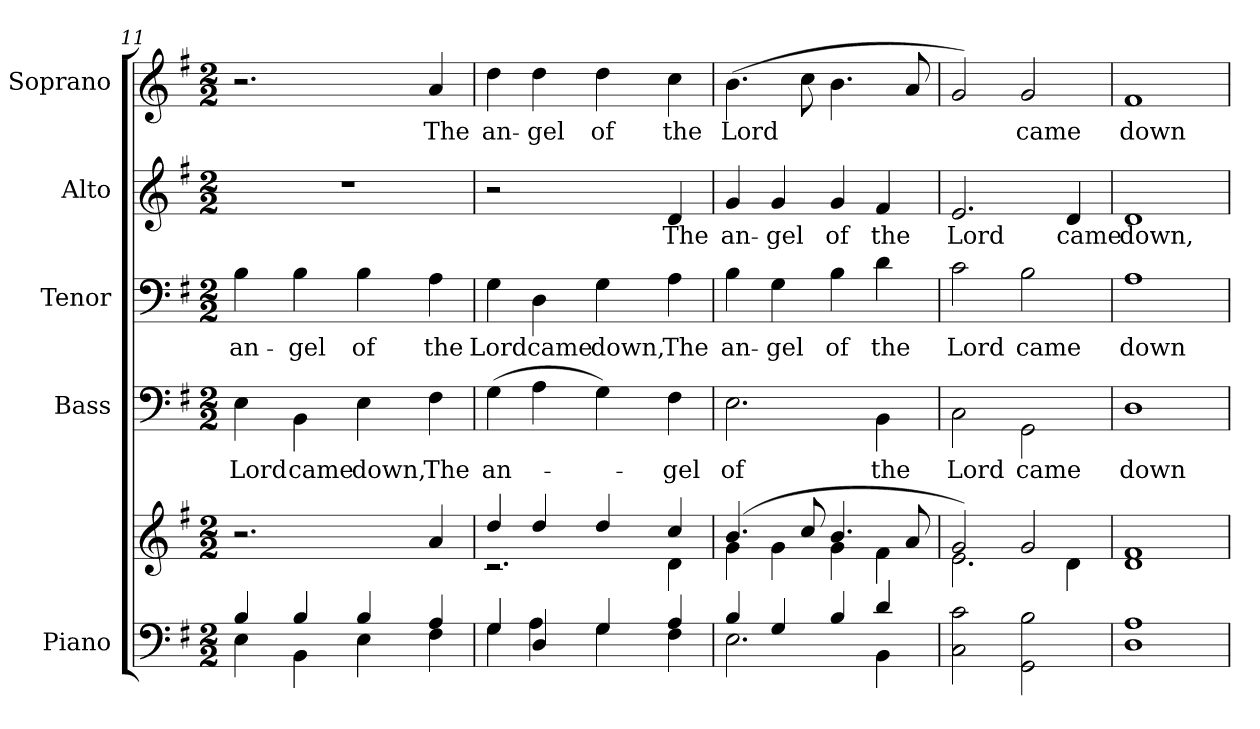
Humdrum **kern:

**kern	**kern	**kern	**text	**kern	**text	**kern	**text	**kern	**text
*part5	*part5	*part4	*part4	*part3	*part3	*part2	*part2	*part1	*part1
*staff6	*staff5	*staff4	*staff4	*staff3	*staff3	*staff2	*staff2	*staff1	*staff1
*I"Piano	*	*I"Bass	*	*I"Tenor	*	*I"Alto	*	*I"Soprano	*
*I'Pno.	*	*I'B.	*	*I'T.	*	*I'A.	*	*I'S.	*
*clefF4	*clefG2	*clefF4	*	*clefF4	*	*clefG2	*	*clefG2	*
*k[f#]	*k[f#]	*k[f#]	*	*k[f#]	*	*k[f#]	*	*k[f#]	*
*G:	*G:	*G:	*	*G:	*	*G:	*	*G:	*
*M2/2	*M2/2	*M2/2	*	*M2/2	*	*M2/2	*	*M2/2	*
=11	=11	=11	=11	=11	=11	=11	=11	=11	=11
*^	*	*	*	*	*	*	*	*	*
!	!	!	!	!LO:LY:b:color=#000000	!	!	!	!	!	!
!	!	!	!	!	!	!LO:LY:b:color=#000000	!	!	!	!
4Bi/	4Ei\	2.r	4Ei\	Lord	4Bi\	an-	1r	.	2.r	.
!	!	!	!	!LO:LY:b:color=#000000	!	!	!	!	!	!
!	!	!	!	!	!	!LO:LY:b:color=#000000	!	!	!	!
4Bi/	4BBi\	.	4BBi\	came	4Bi\	-gel	.	.	.	.
!	!	!	!	!LO:LY:b:color=#000000	!	!	!	!	!	!
!	!	!	!	!	!	!LO:LY:b:color=#000000	!	!	!	!
4Bi/	4Ei\	.	4Ei\	down,	4Bi\	of	.	.	.	.
!	!	!	!	!LO:LY:b:color=#000000	!	!	!	!	!	!
!	!	!	!	!	!	!LO:LY:b:color=#000000	!	!	!	!
!	!	!	!	!	!	!	!	!	!	!LO:LY:b:color=#000000
4Ai/	4F#i\	4ai/	4F#i\	The	4Ai\	the	.	.	4ai/	The
=12	=12	=12	=12	=12	=12	=12	=12	=12	=12	=12
*	*	*^	*	*	*	*	*	*	*	*
!	!	!	!	!	!LO:LY:b:color=#000000	!	!	!	!	!	!
!	!	!	!	!	!	!	!LO:LY:b:color=#000000	!	!	!	!
!	!	!	!	!	!	!	!	!	!	!	!LO:LY:b:color=#000000
4Gi/	4Gi\	4ddi/	2.r	(4Gi\	an-	4Gi\	Lord	2r	.	4ddi\	an-
!	!	!	!	!	!	!	!LO:LY:b:color=#000000	!	!	!	!
!	!	!	!	!	!	!	!	!	!	!	!LO:LY:b:color=#000000
4Di/	4Ai\	4ddi/	.	4Ai\	.	4Di\	came	.	.	4ddi\	-gel
!	!	!	!	!	!	!	!LO:LY:b:color=#000000	!	!	!	!
!	!	!	!	!	!	!	!	!	!	!	!LO:LY:b:color=#000000
4Gi/	4Gi\	4ddi/	.	4Gi\)	.	4Gi\	down,	4ryy	.	4ddi\	of
!	!	!	!	!	!LO:LY:b:color=#000000	!	!	!	!	!	!
!	!	!	!	!	!	!	!LO:LY:b:color=#000000	!	!	!	!
!	!	!	!	!	!	!	!	!	!LO:LY:b:color=#000000	!	!
!	!	!	!	!	!	!	!	!	!	!	!LO:LY:b:color=#000000
4Ai/	4F#i\	4cci/	4di\	4F#i\	-gel	4Ai\	The	4di/	The	4cci\	the
=13	=13	=13	=13	=13	=13	=13	=13	=13	=13	=13	=13
!	!	!	!	!	!LO:LY:b:color=#000000	!	!	!	!	!	!
!	!	!	!	!	!	!	!LO:LY:b:color=#000000	!	!	!	!
!	!	!	!	!	!	!	!	!	!LO:LY:b:color=#000000	!	!
!	!	!	!	!	!	!	!	!	!	!	!LO:LY:b:color=#000000
4Bi/	2.Ei\	(4.bi/	4gi\	2.Ei\	of	4Bi\	an-	4gi/	an-	(4.bi\	Lord
!	!	!	!	!	!	!	!LO:LY:b:color=#000000	!	!	!	!
!	!	!	!	!	!	!	!	!	!LO:LY:b:color=#000000	!	!
4Gi/	.	.	4gi\	.	.	4Gi\	-gel	4gi/	-gel	.	.
.	.	8cci/	.	.	.	.	.	.	.	8cci\	.
!	!	!	!	!	!	!	!LO:LY:b:color=#000000	!	!	!	!
!	!	!	!	!	!	!	!	!	!LO:LY:b:color=#000000	!	!
4Bi/	.	4.bi/	4gi\	.	.	4Bi\	of	4gi/	of	4.bi\	.
!	!	!	!	!	!LO:LY:b:color=#000000	!	!	!	!	!	!
!	!	!	!	!	!	!	!LO:LY:b:color=#000000	!	!	!	!
!	!	!	!	!	!	!	!	!	!LO:LY:b:color=#000000	!	!
4di/	4BBi\	.	4f#i\	4BBi\	the	4di\	the	4f#i/	the	.	.
.	.	8ai/	.	.	.	.	.	.	.	8ai/	.
*v	*v	*	*	*	*	*	*	*	*	*	*
!!LO:PB:g=z
=14	=14	=14	=14	=14	=14	=14	=14	=14	=14	=14
!	!	!	!	!LO:LY:b:color=#000000	!	!	!	!	!	!
!	!	!	!	!	!	!LO:LY:b:color=#000000	!	!	!	!
!	!	!	!	!	!	!	!	!LO:LY:b:color=#000000	!	!
2Ci\ 2ci	2gi/)	2.ei\	2Ci\	Lord	2ci\	Lord	2.ei/	Lord	2gi/)	.
!	!	!	!	!LO:LY:b:color=#000000	!	!	!	!	!	!
!	!	!	!	!	!	!LO:LY:b:color=#000000	!	!	!	!
!	!	!	!	!	!	!	!	!	!	!LO:LY:b:color=#000000
2GGi\ 2Bi	2gi/	.	2GGi\	came	2Bi\	came	.	.	2gi/	came
!	!	!	!	!	!	!	!	!LO:LY:b:color=#000000	!	!
.	.	4di\	.	.	.	.	4di/	came	.	.
=15	=15	=15	=15	=15	=15	=15	=15	=15	=15	=15
!	!	!	!	!LO:LY:b:color=#000000	!	!	!	!	!	!
!	!	!	!	!	!	!LO:LY:b:color=#000000	!	!	!	!
!	!	!	!	!	!	!	!	!LO:LY:b:color=#000000	!	!
!	!	!	!	!	!	!	!	!	!	!LO:LY:b:color=#000000
1Di 1Ai	1f#i	1di	1Di	down	1Ai	down	1di	down,	1f#i	down
*	*v	*v	*	*	*	*	*	*	*	*
=	=	=	=	=	=	=	=	=	=
*-	*-	*-	*-	*-	*-	*-	*-	*-	*-
